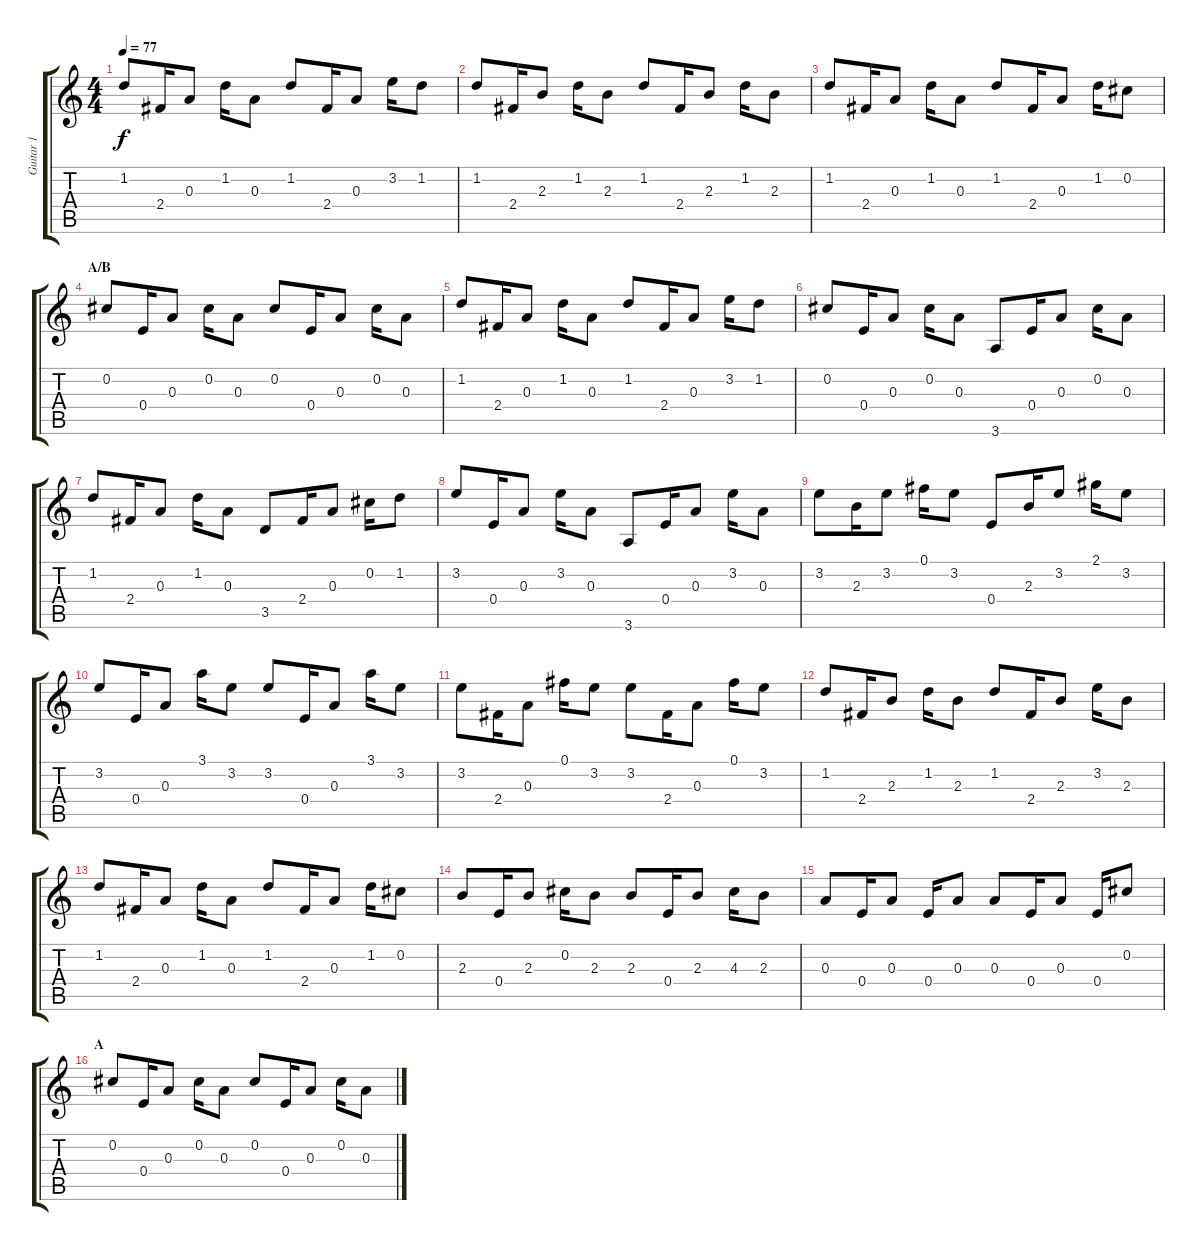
\track ("Guitar 1" "Guitar 1") {instrument acousticguitarnylon}
\staff {score tabs}
\tuning (Gb4 Db4 A3 E3 B2 Gb2) {hide}
\ts (4 4)
\tempo 77
\clef g2
\ks c
1.2.8{dy f} 2.4.16 0.3.8 1.2.16 0.3.8 1.2.8 2.4.16 0.3.8 3.2.16 1.2.8 |
1.2.8 2.4.16 2.3.8 1.2.16 2.3.8 1.2.8 2.4.16 2.3.8 1.2.16 2.3.8 |
1.2.8 2.4.16 0.3.8 1.2.16 0.3.8 1.2.8 2.4.16 0.3.8 1.2.16 0.2.8 |
\section ("" "A/B")
0.2.8 0.4.16 0.3.8 0.2.16 0.3.8 0.2.8 0.4.16 0.3.8 0.2.16 0.3.8 |
1.2.8 2.4.16 0.3.8 1.2.16 0.3.8 1.2.8 2.4.16 0.3.8 3.2.16 1.2.8 |
0.2.8 0.4.16 0.3.8 0.2.16 0.3.8 3.6.8 0.4.16 0.3.8 0.2.16 0.3.8 |
1.2.8 2.4.16 0.3.8 1.2.16 0.3.8 3.5.8 2.4.16 0.3.8 0.2.16 1.2.8 |
3.2.8 0.4.16 0.3.8 3.2.16 0.3.8 3.6.8 0.4.16 0.3.8 3.2.16 0.3.8 |
3.2.8 2.3.16 3.2.8 0.1.16 3.2.8 0.4.8 2.3.16 3.2.8 2.1.16 3.2.8 |
3.2.8 0.4.16 0.3.8 3.1.16 3.2.8 3.2.8 0.4.16 0.3.8 3.1.16 3.2.8 |
3.2.8 2.4.16 0.3.8 0.1.16 3.2.8 3.2.8 2.4.16 0.3.8 0.1.16 3.2.8 |
1.2.8 2.4.16 2.3.8 1.2.16 2.3.8 1.2.8 2.4.16 2.3.8 3.2.16 2.3.8 |
1.2.8 2.4.16 0.3.8 1.2.16 0.3.8 1.2.8 2.4.16 0.3.8 1.2.16 0.2.8 |
2.3.8 0.4.16 2.3.8 0.2.16 2.3.8 2.3.8 0.4.16 2.3.8 4.3.16 2.3.8 |
0.3.8 0.4.16 0.3.8 0.4.16 0.3.8 0.3.8 0.4.16 0.3.8 0.4.16 0.2.8 |
\section ("" "A")
0.2.8 0.4.16 0.3.8 0.2.16 0.3.8 0.2.8 0.4.16 0.3.8 0.2.16 0.3.8
